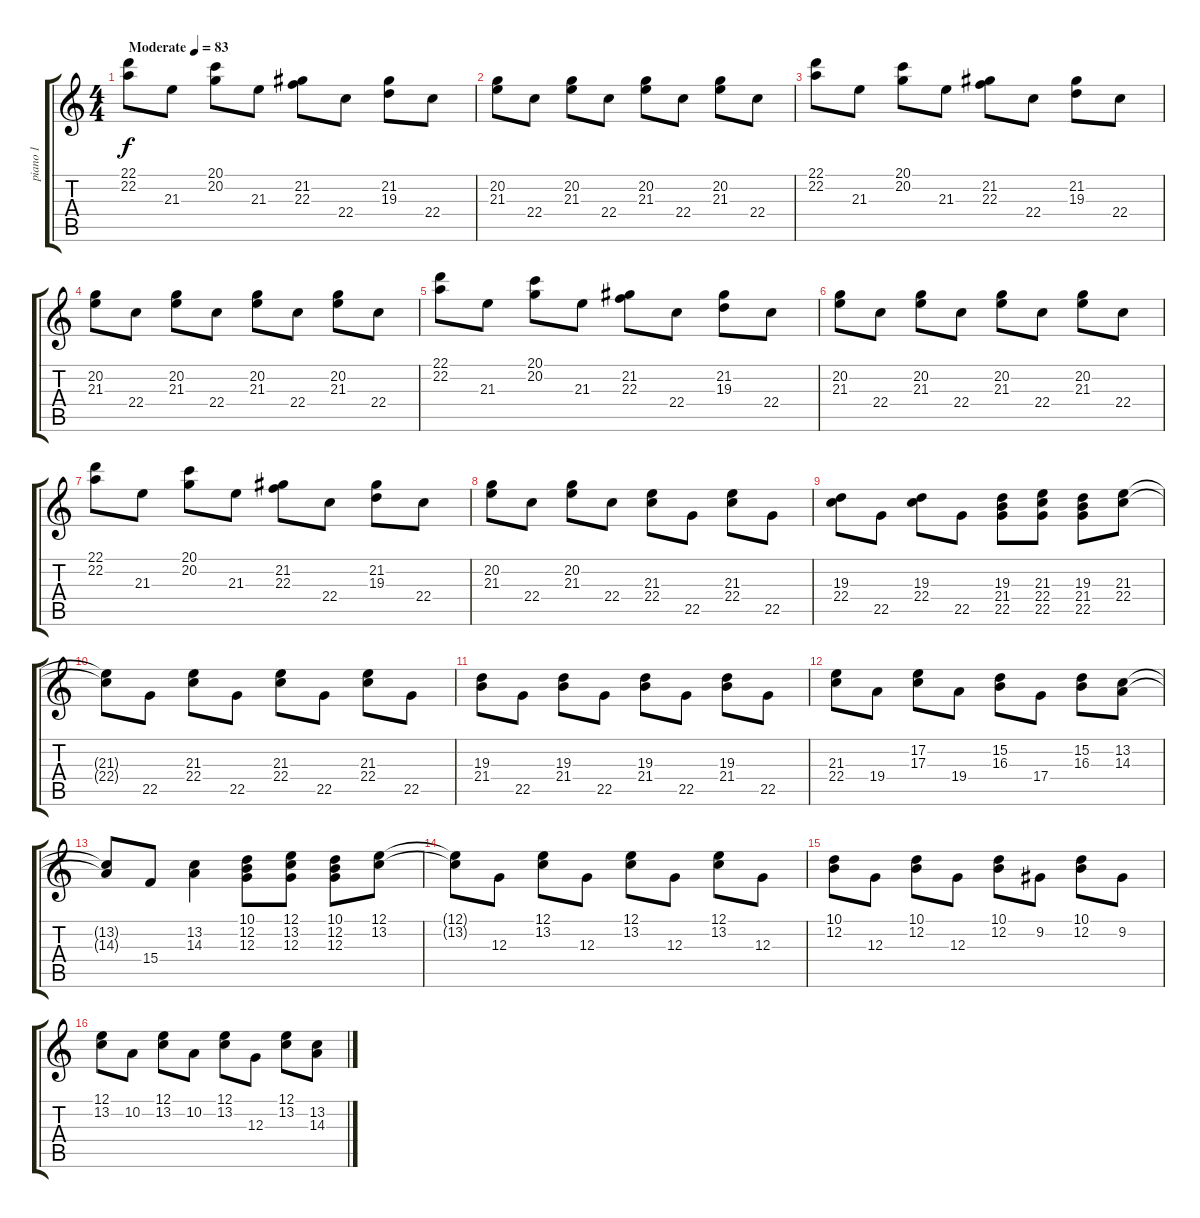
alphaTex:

\track ("piano 1" "piano 1") {instrument acousticgrandpiano}
\staff {score tabs}
\tuning (E4 B3 G3 D3 A2 E2) {hide}
\ts (4 4)
\tempo (83 "Moderate")
\clef g2
\ks c
(22.1 22.2).8{dy f instrument acousticgrandpiano} 21.3.8 (20.1 20.2).8 21.3.8 (21.2 22.3).8 22.4.8 (21.2 19.3).8 22.4.8 |
(20.2 21.3).8 22.4.8 (20.2 21.3).8 22.4.8 (20.2 21.3).8 22.4.8 (20.2 21.3).8 22.4.8 |
(22.1 22.2).8 21.3.8 (20.1 20.2).8 21.3.8 (21.2 22.3).8 22.4.8 (21.2 19.3).8 22.4.8 |
(20.2 21.3).8 22.4.8 (20.2 21.3).8 22.4.8 (20.2 21.3).8 22.4.8 (20.2 21.3).8 22.4.8 |
(22.1 22.2).8 21.3.8 (20.1 20.2).8 21.3.8 (21.2 22.3).8 22.4.8 (21.2 19.3).8 22.4.8 |
(20.2 21.3).8 22.4.8 (20.2 21.3).8 22.4.8 (20.2 21.3).8 22.4.8 (20.2 21.3).8 22.4.8 |
(22.1 22.2).8 21.3.8 (20.1 20.2).8 21.3.8 (21.2 22.3).8 22.4.8 (21.2 19.3).8 22.4.8 |
(20.2 21.3).8 22.4.8 (20.2 21.3).8 22.4.8 (21.3 22.4).8 22.5.8 (21.3 22.4).8 22.5.8 |
(19.3 22.4).8 22.5.8 (19.3 22.4).8 22.5.8 (19.3 21.4 22.5).8 (21.3 22.4 22.5).8 (19.3 21.4 22.5).8 (21.3 22.4).8 |
(21.3{t} 22.4{t}).8 22.5.8 (21.3 22.4).8 22.5.8 (21.3 22.4).8 22.5.8 (21.3 22.4).8 22.5.8 |
(19.3 21.4).8 22.5.8 (19.3 21.4).8 22.5.8 (19.3 21.4).8 22.5.8 (19.3 21.4).8 22.5.8 |
(21.3 22.4).8 19.4.8 (17.2 17.3).8 19.4.8 (15.2 16.3).8 17.4.8 (15.2 16.3).8 (13.2 14.3).8 |
(13.2{t} 14.3{t}).8 15.4.8 (13.2 14.3).4 (10.1 12.2 12.3).8 (12.1 13.2 12.3).8 (10.1 12.2 12.3).8 (12.1 13.2).8 |
(12.1{t} 13.2{t}).8 12.3.8 (12.1 13.2).8 12.3.8 (12.1 13.2).8 12.3.8 (12.1 13.2).8 12.3.8 |
(10.1 12.2).8 12.3.8 (10.1 12.2).8 12.3.8 (10.1 12.2).8 9.2.8 (10.1 12.2).8 9.2.8 |
(12.1 13.2).8 10.2.8 (12.1 13.2).8 10.2.8 (12.1 13.2).8 12.3.8 (12.1 13.2).8 (13.2 14.3).8
